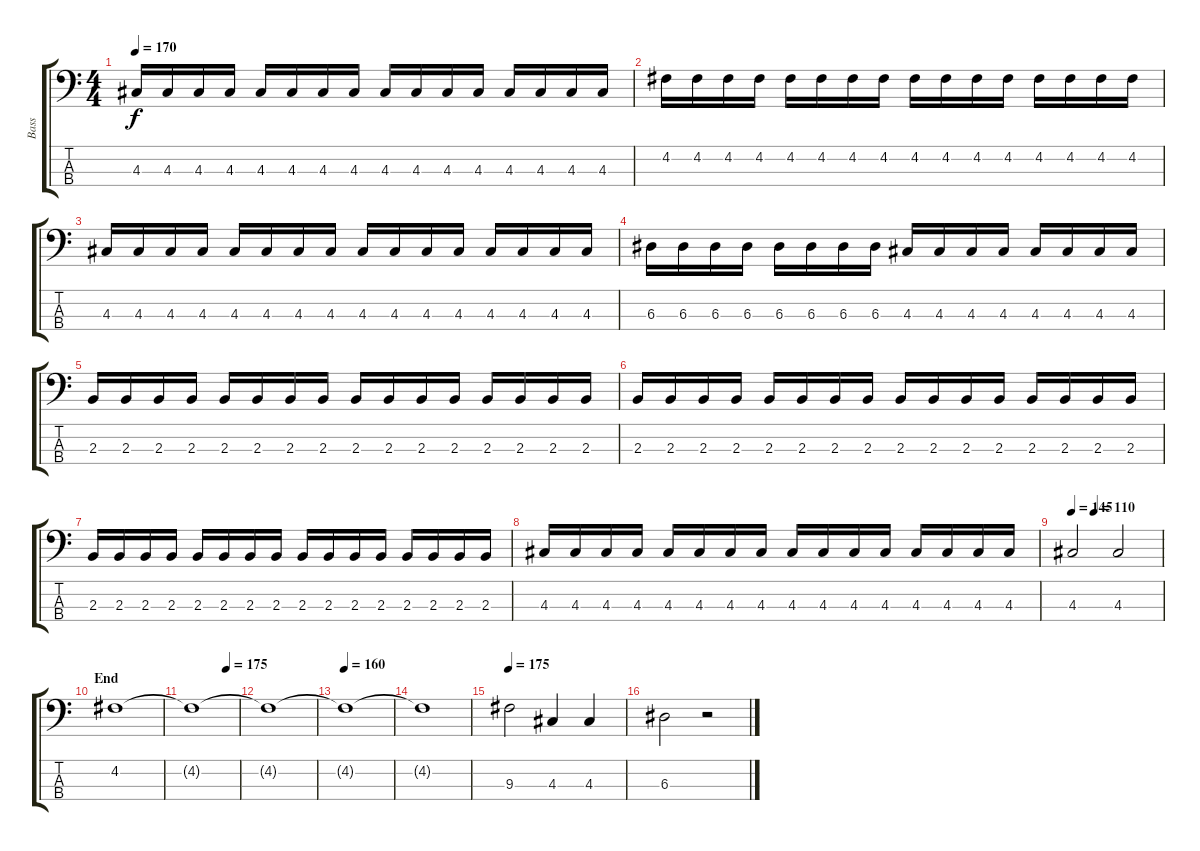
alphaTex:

\track ("Bass" "Bass") {instrument electricbassfinger}
\staff {score tabs}
\tuning (G2 D2 A1 E1) {hide}
\ts (4 4)
\tempo 170
\clef f4
\ks c
4.3.16{dy f} 4.3.16 4.3.16 4.3.16 4.3.16 4.3.16 4.3.16 4.3.16 4.3.16 4.3.16 4.3.16 4.3.16 4.3.16 4.3.16 4.3.16 4.3.16 |
4.2.16 4.2.16 4.2.16 4.2.16 4.2.16 4.2.16 4.2.16 4.2.16 4.2.16 4.2.16 4.2.16 4.2.16 4.2.16 4.2.16 4.2.16 4.2.16 |
4.3.16 4.3.16 4.3.16 4.3.16 4.3.16 4.3.16 4.3.16 4.3.16 4.3.16 4.3.16 4.3.16 4.3.16 4.3.16 4.3.16 4.3.16 4.3.16 |
6.3.16 6.3.16 6.3.16 6.3.16 6.3.16 6.3.16 6.3.16 6.3.16 4.3.16 4.3.16 4.3.16 4.3.16 4.3.16 4.3.16 4.3.16 4.3.16 |
2.3.16 2.3.16 2.3.16 2.3.16 2.3.16 2.3.16 2.3.16 2.3.16 2.3.16 2.3.16 2.3.16 2.3.16 2.3.16 2.3.16 2.3.16 2.3.16 |
2.3.16 2.3.16 2.3.16 2.3.16 2.3.16 2.3.16 2.3.16 2.3.16 2.3.16 2.3.16 2.3.16 2.3.16 2.3.16 2.3.16 2.3.16 2.3.16 |
2.3.16 2.3.16 2.3.16 2.3.16 2.3.16 2.3.16 2.3.16 2.3.16 2.3.16 2.3.16 2.3.16 2.3.16 2.3.16 2.3.16 2.3.16 2.3.16 |
4.3.16 4.3.16 4.3.16 4.3.16 4.3.16 4.3.16 4.3.16 4.3.16 4.3.16 4.3.16 4.3.16 4.3.16 4.3.16 4.3.16 4.3.16 4.3.16 |
\tempo 145
\tempo (110 0.25)
4.3.2 4.3.2 |
\section ("" "End")
4.2.1 |
\tempo (175 0.75)
4.2{t}.1 |
4.2{t}.1 |
\tempo 160
4.2{t}.1 |
4.2{t}.1 |
\tempo 175
9.3.2 4.3.4 4.3.4 |
6.3.2 r.2
